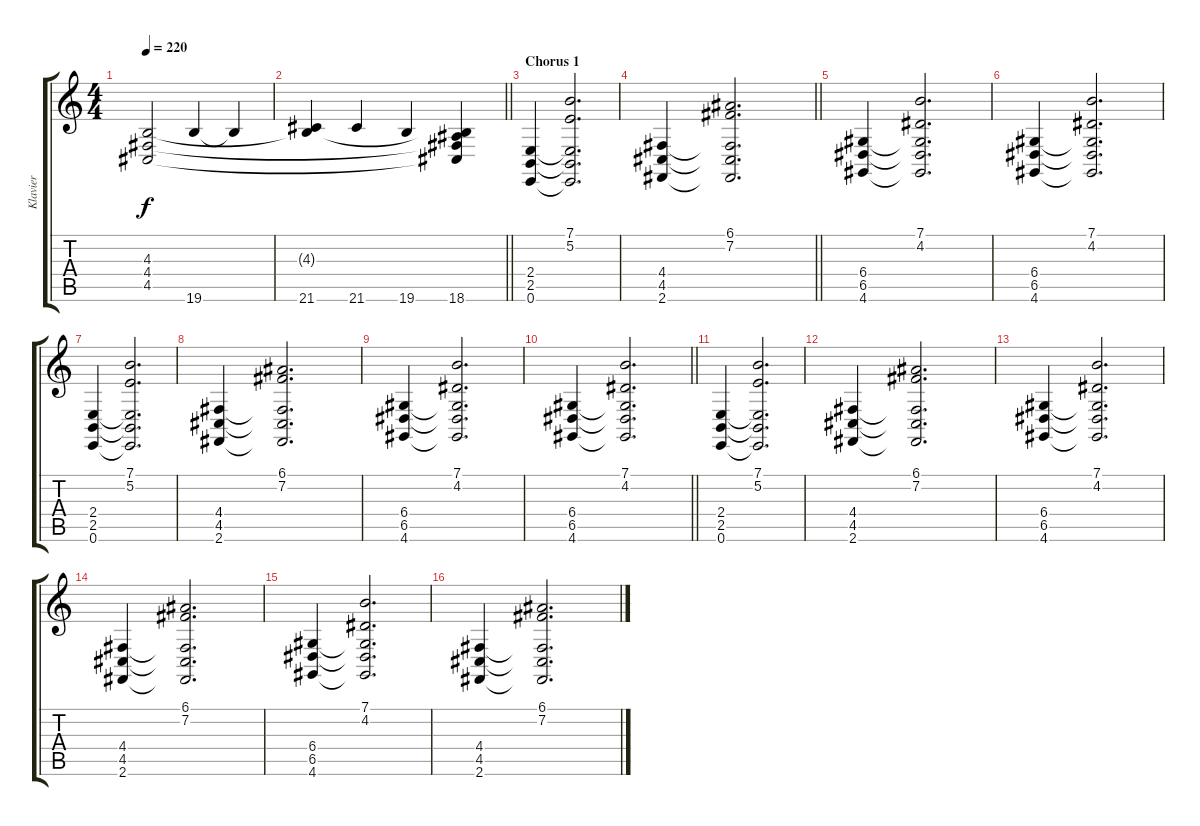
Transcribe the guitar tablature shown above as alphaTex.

\track ("Klavier" "Klavier") {instrument acousticgrandpiano}
\staff {score tabs}
\tuning (E4 B3 G3 D3 A2 E2) {hide}
\ts (4 4)
\tempo 220
\clef g2
\ks c
(4.3 4.4 4.5).2{dy f} 19.6.4 19.6{t}.4 |
\barLineRight lightlight
(4.3{t} 21.6).4 21.6.4 19.6.4 (4.3{t} 4.4{t} 4.5{t} 18.6).4 |
\section ("" "Chorus 1")
(2.4 2.5 0.6).4 (7.1 5.2 2.4{t} 2.5{t} 0.6{t}).2{d} |
\barLineRight lightlight
(4.4 4.5 2.6).4 (6.1 7.2 4.4{t} 4.5{t} 2.6{t}).2{d} |
(6.4 6.5 4.6).4 (7.1 4.2 6.4{t} 6.5{t} 4.6{t}).2{d} |
(6.4 6.5 4.6).4 (7.1 4.2 6.4{t} 6.5{t} 4.6{t}).2{d} |
(2.4 2.5 0.6).4 (7.1 5.2 2.4{t} 2.5{t} 0.6{t}).2{d} |
(4.4 4.5 2.6).4 (6.1 7.2 4.4{t} 4.5{t} 2.6{t}).2{d} |
(6.4 6.5 4.6).4 (7.1 4.2 6.4{t} 6.5{t} 4.6{t}).2{d} |
\barLineRight lightlight
(6.4 6.5 4.6).4 (7.1 4.2 6.4{t} 6.5{t} 4.6{t}).2{d} |
\section ("" "")
(2.4 2.5 0.6).4 (7.1 5.2 2.4{t} 2.5{t} 0.6{t}).2{d} |
(4.4 4.5 2.6).4 (6.1 7.2 4.4{t} 4.5{t} 2.6{t}).2{d} |
(6.4 6.5 4.6).4 (7.1 4.2 6.4{t} 6.5{t} 4.6{t}).2{d} |
(4.4 4.5 2.6).4 (6.1 7.2 4.4{t} 4.5{t} 2.6{t}).2{d} |
(6.4 6.5 4.6).4 (7.1 4.2 6.4{t} 6.5{t} 4.6{t}).2{d} |
(4.4 4.5 2.6).4 (6.1 7.2 4.4{t} 4.5{t} 2.6{t}).2{d}
